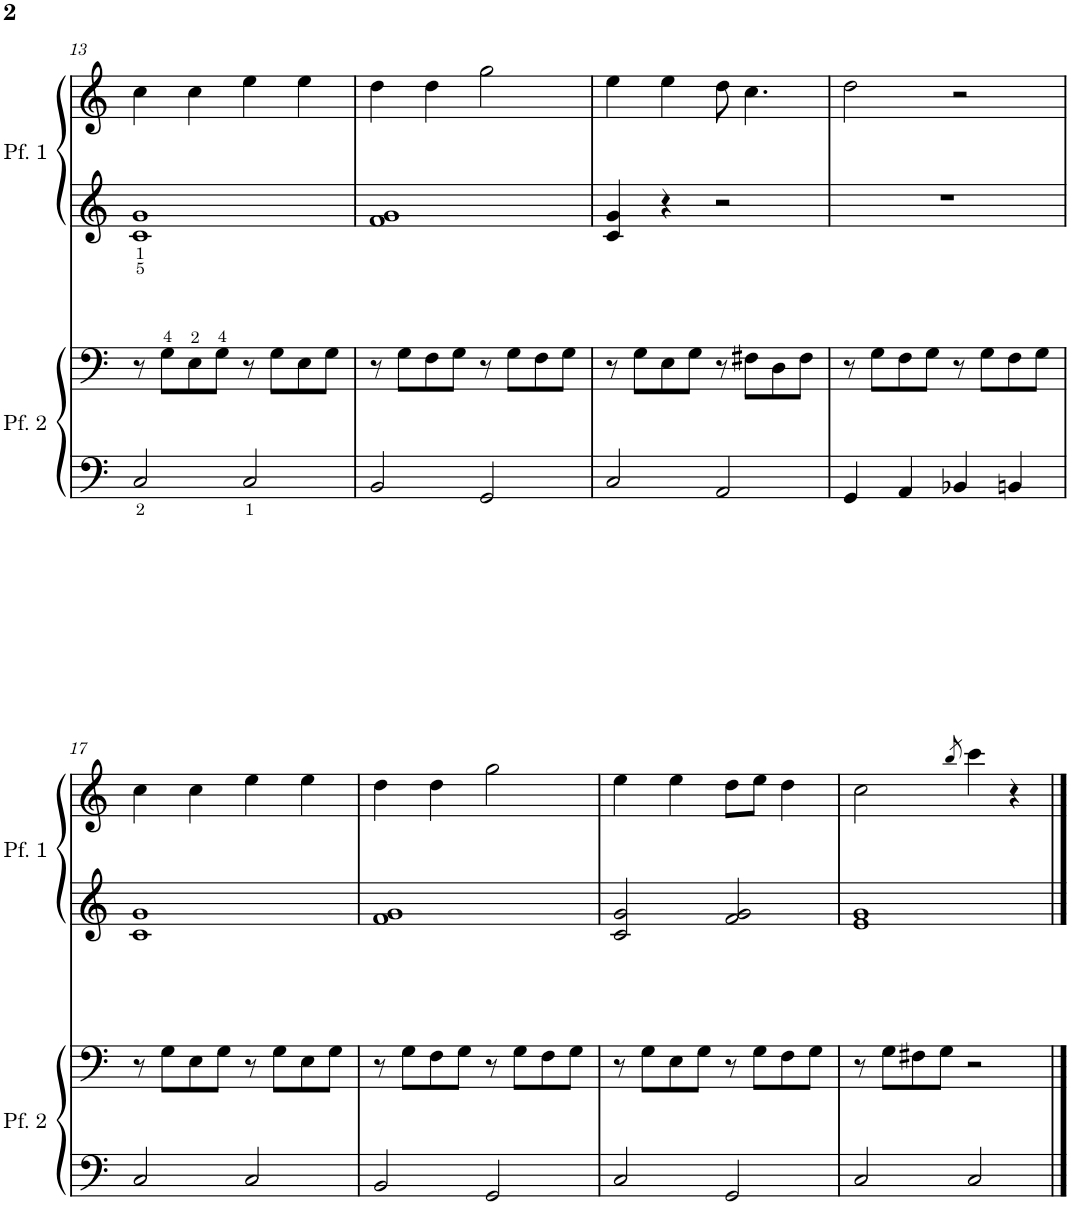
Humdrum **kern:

**kern	**kern	**kern	**kern
*part2	*part2	*part1	*part1
*staff4	*staff3	*staff2	*staff1
*I"Piano 2	*	*I"Piano 1	*
!!LO:PB:g=z
*clefF4	*clefF4	*clefG2	*clefG2
*k[]	*k[]	*k[]	*k[]
*M4/4	*M4/4	*M4/4	*M4/4
=13	=13	=13	=13
2C/	8r	1c 1g	4cc\
.	8G\L	.	.
.	8E\	.	4cc\
.	8G\J	.	.
2C/	8r	.	4ee\
.	8G\L	.	.
.	8E\	.	4ee\
.	8G\J	.	.
=14	=14	=14	=14
2BB/	8r	1f 1g	4dd\
.	8G\L	.	.
.	8F\	.	4dd\
.	8G\J	.	.
2GG/	8r	.	2gg\
.	8G\L	.	.
.	8F\	.	.
.	8G\J	.	.
=15	=15	=15	=15
2C/	8r	4c/ 4g/	4ee\
.	8G\L	.	.
.	8E\	4r	4ee\
.	8G\J	.	.
2AA/	8r	2r	8dd\
.	8F#X\L	.	4.cc\
.	8D\	.	.
.	8F#\J	.	.
=16	=16	=16	=16
4GG/	8r	1r	2dd\
.	8G\L	.	.
4AA/	8F\	.	.
.	8G\J	.	.
4BB-X/	8r	.	2r
.	8G\L	.	.
4BBn/	8F\	.	.
.	8G\J	.	.
!!LO:LB:g=z
=17	=17	=17	=17
2C/	8r	1c 1g	4cc\
.	8G\L	.	.
.	8E\	.	4cc\
.	8G\J	.	.
2C/	8r	.	4ee\
.	8G\L	.	.
.	8E\	.	4ee\
.	8G\J	.	.
=18	=18	=18	=18
2BB/	8r	1f 1g	4dd\
.	8G\L	.	.
.	8F\	.	4dd\
.	8G\J	.	.
2GG/	8r	.	2gg\
.	8G\L	.	.
.	8F\	.	.
.	8G\J	.	.
=19	=19	=19	=19
2C/	8r	2c/ 2g/	4ee\
.	8G\L	.	.
.	8E\	.	4ee\
.	8G\J	.	.
2GG/	8r	2f/ 2g/	8dd\L
.	8G\L	.	8ee\J
.	8F\	.	4dd\
.	8G\J	.	.
=20	=20	=20	=20
2C/	8r	1e 1g	2cc\
.	8G\L	.	.
.	8F#X\	.	.
.	8G\J	.	.
.	.	.	8qbb/
2C/	2r	.	4ccc\
.	.	.	4r
==	==	==	==
*-	*-	*-	*-
